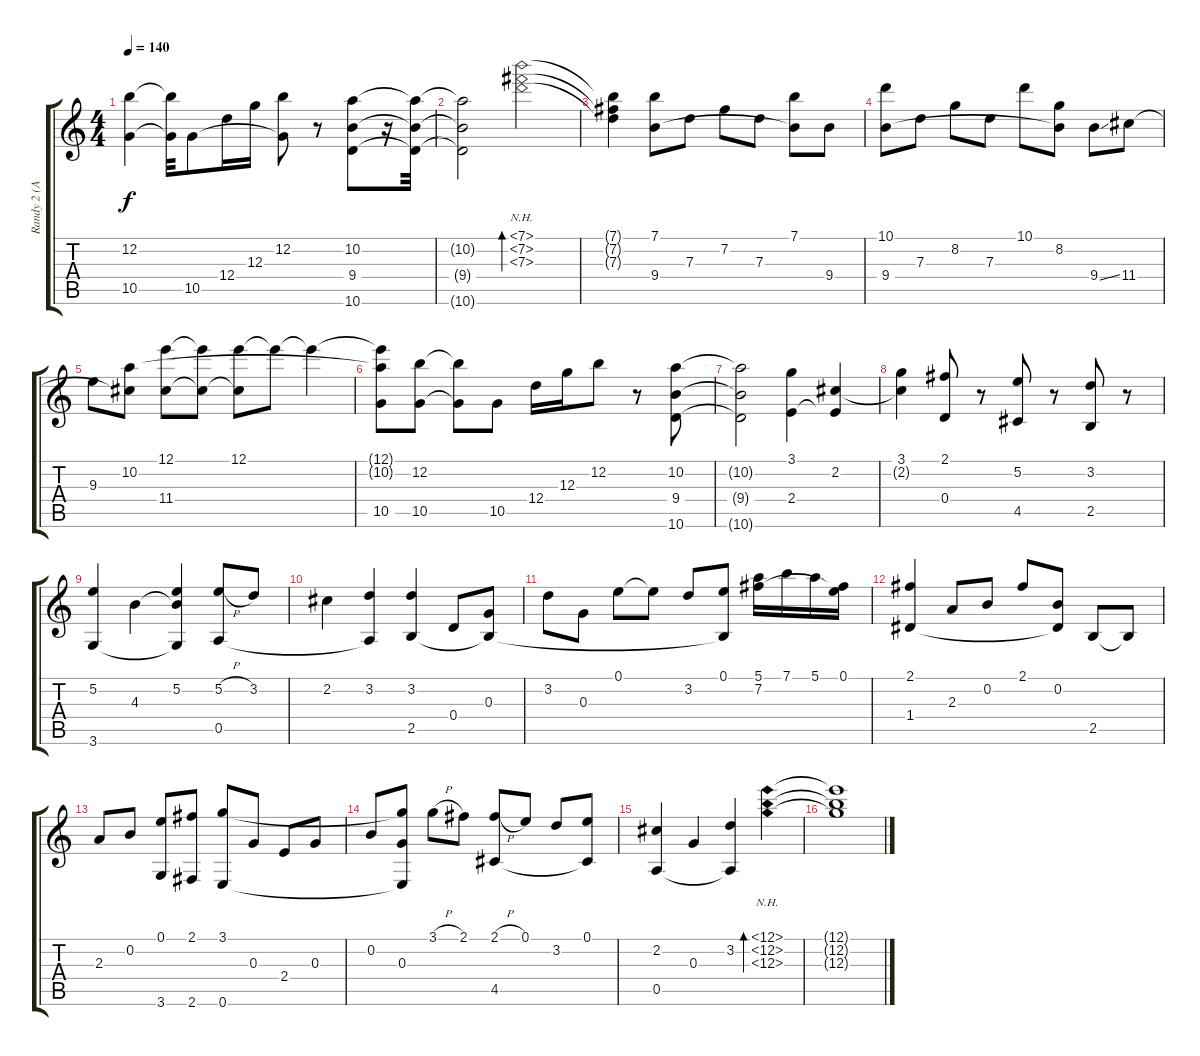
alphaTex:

\track ("Randy 2 (Acoustic - Steel)" "Randy 2 (A") {instrument acousticguitarsteel}
\staff {score tabs}
\tuning (E4 B3 G3 D3 A2 E2) {hide}
\ts (4 4)
\tempo 140
\clef g2
\ks c
(12.2 10.5).4{dy f instrument acousticguitarsteel} (12.2{t} 10.5{t}).32 10.5.8 12.4.16 12.3.16 (12.2 10.5{t}).8 r.8 (10.2 9.4 10.6).8 r.16 (10.2{t} 9.4{t} 10.6{t}).32 |
(10.2{t} 9.4{t} 10.6{t}).2 (7.1{nh} 7.2{nh} 7.3{nh}).2{bd 480} |
(7.1{t} 7.2{t} 7.3{t}).4 (7.1 9.4).8 7.3.8 7.2.8 7.3.8 (7.1 9.4{t}).8 9.4.8 |
(10.1 9.4).8 7.3.8 8.2.8 7.3.8 10.1.8 (8.2 9.4{t}).8 9.4{ss}.8 11.4.8 |
9.3.8 (10.2 11.4{t}).8 (12.1 11.4).8 (12.1{t} 11.4{t}).8 (12.1 11.4{t}).8 12.1{t}.8 12.1{t}.4 |
(12.1{t} 10.2{t} 10.5).8 (12.2 10.5).8 (12.2{t} 10.5{t}).8 10.5.8 12.4.16 12.3.16 12.2.8 r.8 (10.2 9.4 10.6).8 |
(10.2{t} 9.4{t} 10.6{t}).2 (3.1 2.4).4 (2.2 2.4{t}).4 |
(3.1 2.2{t}).4 (2.1 0.4).8 r.8 (5.2 4.5).8 r.8 (3.2 2.5).8 r.8 |
(5.2 3.6).4 4.3.4 (5.2 4.3{t} 3.6{t}).4 (5.2{h} 0.5).8 3.2.8 |
2.2.4 (3.2 0.5{t}).4 (3.2 2.5).4 0.4.8 (0.3 2.5{t}).8 |
3.2.8 0.3.8 0.1.8 0.1{t}.8 3.2.8 (0.1 2.5{t}).8 (5.1 7.2).16 7.1.16 5.1.16 (0.1 7.2{t}).16 |
(2.1 1.4).4 2.3.8 0.2.8 2.1.8 (0.2 1.4{t}).8 2.5.8 2.5{t}.8 |
2.3.8 0.2.8 (0.1 3.6).8 (2.1 2.6).8 (3.1 0.6).8 0.3.8 2.4.8 0.3.8 |
0.2.8 (3.1{t} 0.3 0.6{t}).8 3.1{h}.8 2.1.8 (2.1{h} 4.5).8 0.1.8 3.2.8 (0.1 4.5{t}).8 |
(2.2 0.5).4 0.3.4 (3.2 0.5{t}).4 (12.1{nh} 12.2{nh} 12.3{nh}).4{bd 480} |
(12.1{t} 12.2{t} 12.3{t}).1
